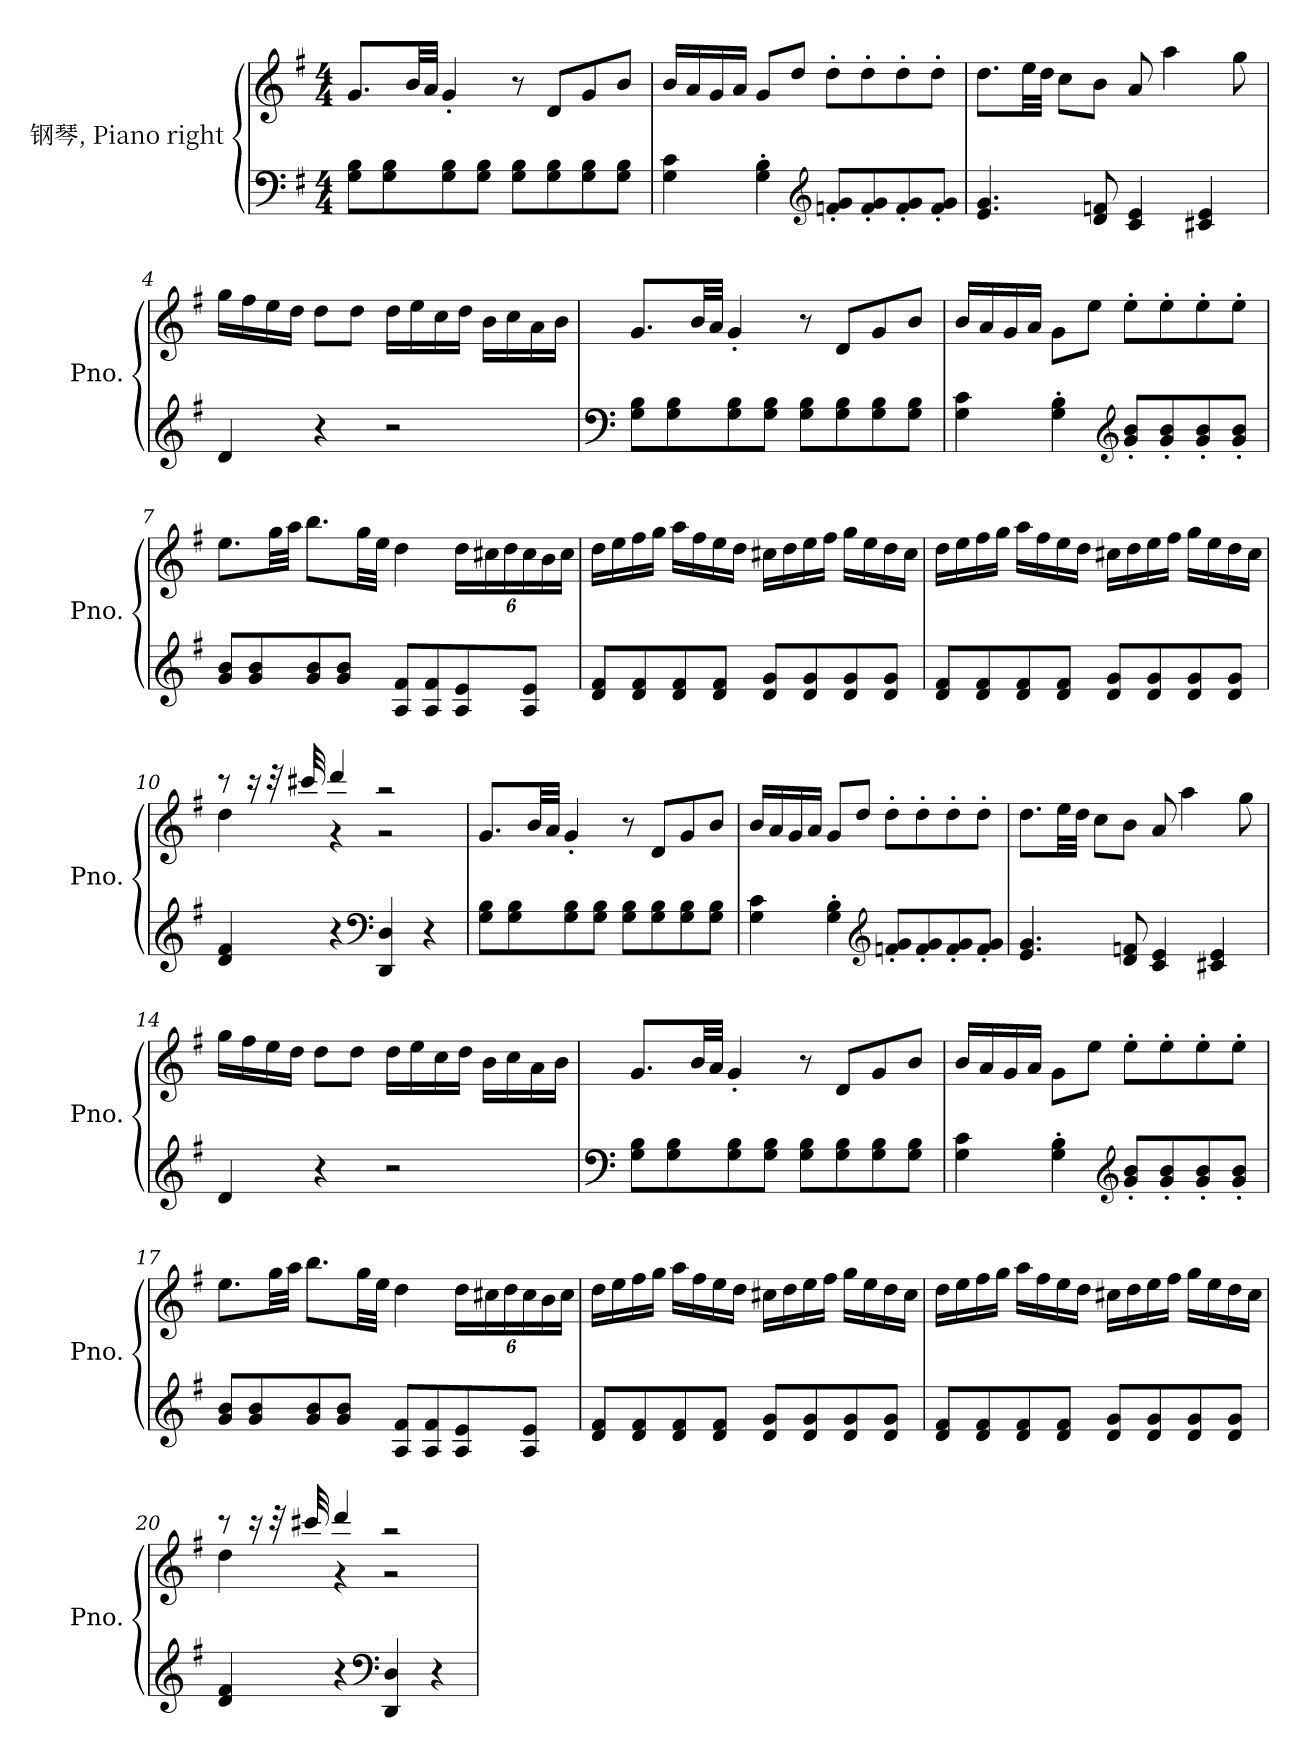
**kern	**kern
*part1	*part1
*staff2	*staff1
*I"钢琴, Piano right	*
*I'Pno.	*
*clefF4	*clefG2
*k[f#]	*k[f#]
*M4/4	*M4/4
*MM160	*MM160
=1	=1
8G\ 8B\L	8.g/L
8G\ 8B\	.
.	32b/LL
.	32a/JJJ
8G\ 8B\	4g'/
8G\ 8B\J	.
8G\ 8B\L	8r
8G\ 8B\	8d/L
8G\ 8B\	8g/
8G\ 8B\J	8b/J
=2	=2
*	*MM163
4G\ 4c\	16b/LL
.	16a/
.	16g/
.	16a/JJ
4G\' 4B\'	8g/L
*	*MM168
.	8dd/J
*clefG2	*
8fn/' 8g/'L	8dd'\L
8f/' 8g/'	8dd'\
8f/' 8g/'	8dd'\
*	*MM172
8f/' 8g/'J	8dd'\J
=3	=3
*	*MM167
4.e/ 4.g/	8.dd\L
.	32ee\LL
.	32dd\JJJ
.	8cc\L
8d/ 8fn/	8b\J
*	*MM162
4c/ 4e/	8a/
*	*MM166
.	4aa\
4c#X/ 4e/	.
.	8gg\
!!LO:LB:g=z
=4	=4
*	*MM167
4d/	16gg\LL
.	16ff#\
.	16ee\
.	16dd\JJ
*	*MM164
4r	8dd\L
*	*MM167
.	8dd\J
2r	16dd\LL
.	16ee\
.	16cc\
.	16dd\JJ
.	16b\LL
.	16cc\
.	16a\
.	16b\JJ
=5	=5
*clefF4	*
*	*MM160
8G\ 8B\L	8.g/L
8G\ 8B\	.
.	32b/LL
.	32a/JJJ
8G\ 8B\	4g'/
8G\ 8B\J	.
8G\ 8B\L	8r
*	*MM163
8G\ 8B\	8d/L
8G\ 8B\	8g/
8G\ 8B\J	8b/J
=6	=6
4G\ 4c\	16b/LL
.	16a/
.	16g/
.	16a/JJ
4G\' 4B\'	8g\L
*	*MM168
.	8ee\J
*clefG2	*
8g/' 8b/'L	8ee'\L
8g/' 8b/'	8ee'\
8g/' 8b/'	8ee'\
*	*MM172
8g/' 8b/'J	8ee'\J
!!LO:LB:g=z
=7	=7
*	*MM168
8g/ 8b/L	8.ee\L
8g/ 8b/	.
.	32gg\LL
.	32aa\JJJ
8g/ 8b/	8.bb\L
8g/ 8b/J	.
*	*MM172
.	32gg\LL
.	32ee\JJJ
*	*MM165
8A/ 8f#/L	4dd\
8A/ 8f#/	.
*	*Xbrackettup
*	*MM167
8A/ 8e/	24dd\LL
.	24cc#X\
.	24dd\
8A/ 8e/J	24cc#\
.	24b\
.	24cc#\JJ
=8	=8
8d/ 8f#/L	16dd\LL
.	16ee\
8d/ 8f#/	16ff#\
.	16gg\JJ
8d/ 8f#/	16aa\LL
.	16ff#\
8d/ 8f#/J	16ee\
.	16dd\JJ
8d/ 8g/L	16cc#X\LL
.	16dd\
8d/ 8g/	16ee\
.	16ff#\JJ
8d/ 8g/	16gg\LL
.	16ee\
8d/ 8g/J	16dd\
.	16cc#\JJ
!!LO:LB:g=z
=9	=9
8d/ 8f#/L	16dd\LL
.	16ee\
8d/ 8f#/	16ff#\
.	16gg\JJ
8d/ 8f#/	16aa\LL
.	16ff#\
8d/ 8f#/J	16ee\
.	16dd\JJ
8d/ 8g/L	16cc#X\LL
.	16dd\
8d/ 8g/	16ee\
.	16ff#\JJ
8d/ 8g/	16gg\LL
.	16ee\
8d/ 8g/J	16dd\
.	16cc#\JJ
=10	=10
*	*MM157
*	*^
4d/ 4f#/	8r	4dd\
.	16r	.
.	32r	.
.	32ccc#X/	.
4r	4ddd/	4r
*clefF4	*	*
4DD/ 4D/	2r	2r
4r	.	.
*	*v	*v
=11	=11
*	*MM160
8G\ 8B\L	8.g/L
8G\ 8B\	.
.	32b/LL
.	32a/JJJ
8G\ 8B\	4g'/
8G\ 8B\J	.
8G\ 8B\L	8r
8G\ 8B\	8d/L
8G\ 8B\	8g/
8G\ 8B\J	8b/J
!!LO:LB:g=z
=12	=12
*	*MM163
4G\ 4c\	16b/LL
.	16a/
.	16g/
.	16a/JJ
4G\' 4B\'	8g/L
*	*MM168
.	8dd/J
*clefG2	*
8fn/' 8g/'L	8dd'\L
8f/' 8g/'	8dd'\
8f/' 8g/'	8dd'\
*	*MM172
8f/' 8g/'J	8dd'\J
=13	=13
*	*MM167
4.e/ 4.g/	8.dd\L
.	32ee\LL
.	32dd\JJJ
.	8cc\L
8d/ 8fn/	8b\J
*	*MM162
4c/ 4e/	8a/
*	*MM166
.	4aa\
4c#X/ 4e/	.
.	8gg\
=14	=14
*	*MM167
4d/	16gg\LL
.	16ff#\
.	16ee\
.	16dd\JJ
*	*MM164
4r	8dd\L
*	*MM167
.	8dd\J
2r	16dd\LL
.	16ee\
.	16cc\
.	16dd\JJ
.	16b\LL
.	16cc\
.	16a\
.	16b\JJ
!!LO:LB:g=z
=15	=15
*clefF4	*
*	*MM160
8G\ 8B\L	8.g/L
8G\ 8B\	.
.	32b/LL
.	32a/JJJ
8G\ 8B\	4g'/
8G\ 8B\J	.
8G\ 8B\L	8r
*	*MM163
8G\ 8B\	8d/L
8G\ 8B\	8g/
8G\ 8B\J	8b/J
=16	=16
4G\ 4c\	16b/LL
.	16a/
.	16g/
.	16a/JJ
4G\' 4B\'	8g\L
*	*MM168
.	8ee\J
*clefG2	*
8g/' 8b/'L	8ee'\L
8g/' 8b/'	8ee'\
8g/' 8b/'	8ee'\
*	*MM172
8g/' 8b/'J	8ee'\J
=17	=17
*	*MM168
8g/ 8b/L	8.ee\L
8g/ 8b/	.
.	32gg\LL
.	32aa\JJJ
8g/ 8b/	8.bb\L
8g/ 8b/J	.
*	*MM172
.	32gg\LL
.	32ee\JJJ
*	*MM165
8A/ 8f#/L	4dd\
8A/ 8f#/	.
*	*MM167
8A/ 8e/	24dd\LL
.	24cc#X\
.	24dd\
8A/ 8e/J	24cc#\
.	24b\
.	24cc#\JJ
!!LO:PB:g=z
=18	=18
8d/ 8f#/L	16dd\LL
.	16ee\
8d/ 8f#/	16ff#\
.	16gg\JJ
8d/ 8f#/	16aa\LL
.	16ff#\
8d/ 8f#/J	16ee\
.	16dd\JJ
8d/ 8g/L	16cc#X\LL
.	16dd\
8d/ 8g/	16ee\
.	16ff#\JJ
8d/ 8g/	16gg\LL
.	16ee\
8d/ 8g/J	16dd\
.	16cc#\JJ
=19	=19
8d/ 8f#/L	16dd\LL
.	16ee\
8d/ 8f#/	16ff#\
.	16gg\JJ
8d/ 8f#/	16aa\LL
.	16ff#\
8d/ 8f#/J	16ee\
.	16dd\JJ
8d/ 8g/L	16cc#X\LL
.	16dd\
8d/ 8g/	16ee\
.	16ff#\JJ
8d/ 8g/	16gg\LL
.	16ee\
8d/ 8g/J	16dd\
.	16cc#\JJ
=20	=20
*	*MM157
*	*^
4d/ 4f#/	8r	4dd\
.	16r	.
.	32r	.
.	32ccc#X/	.
4r	4ddd/	4r
*clefF4	*	*
4DD/ 4D/	2r	2r
4r	.	.
*	*v	*v
=	=
*-	*-
